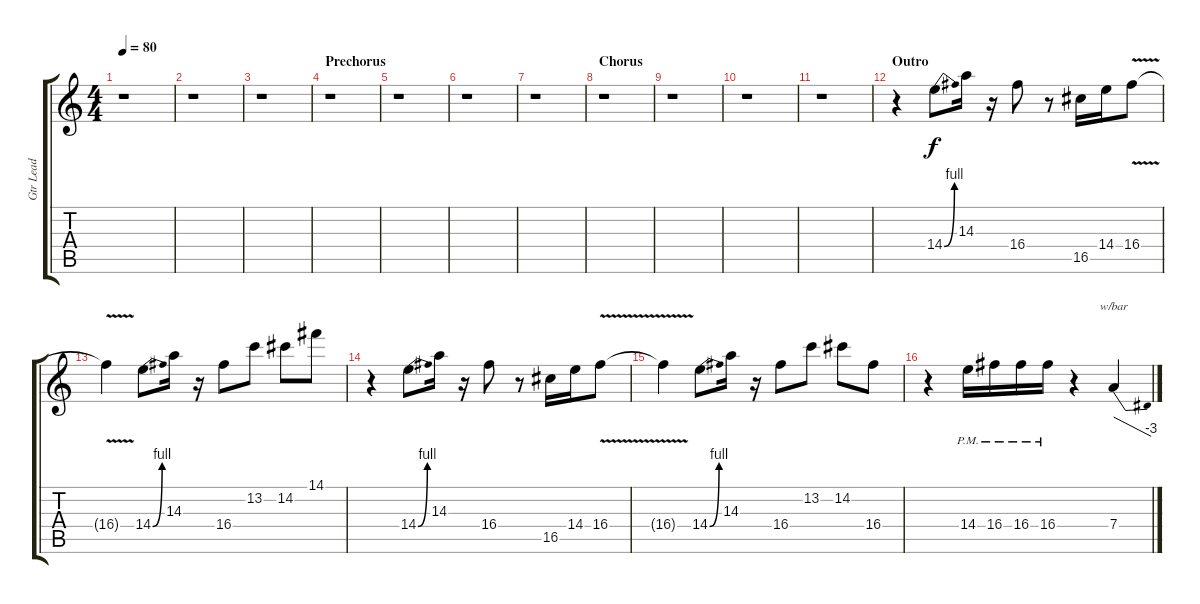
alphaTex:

\track ("Gtr Lead" "Gtr Lead") {instrument overdrivenguitar}
\staff {score tabs}
\tuning (E4 B3 G3 D3 A2 E2) {hide}
\ts (4 4)
\tempo 80
\clef g2
\ks c
r.1{dy f} |
r.1 |
r.1 |
\section ("" "Prechorus")
r.1 |
r.1 |
r.1 |
r.1 |
\section ("" "Chorus")
r.1 |
r.1 |
r.1 |
r.1 |
\section ("" "Outro")
r.4 14.4{be (bend 0 0 60 4)}.8 14.3.16 r.16 16.4.8 r.8 16.5.16 14.4.16 16.4{v}.8 |
16.4{v t}.4 14.4{be (bend 0 0 60 4)}.8 14.3.16 r.16 16.4.8 13.2.8 14.2.8 14.1.8 |
r.4 14.4{be (bend 0 0 60 4)}.8 14.3.16 r.16 16.4.8 r.8 16.5.16 14.4.16 16.4{v}.8 |
16.4{v t}.4 14.4{be (bend 0 0 60 4)}.8 14.3.16 r.16 16.4.8 13.2.8 14.2.8 16.4.8 |
r.4 14.4{pm}.16 16.4{pm}.16 16.4{pm}.16 16.4{pm}.16 r.4 7.4.4{tbe (dive default 0 0 60 -12)}
